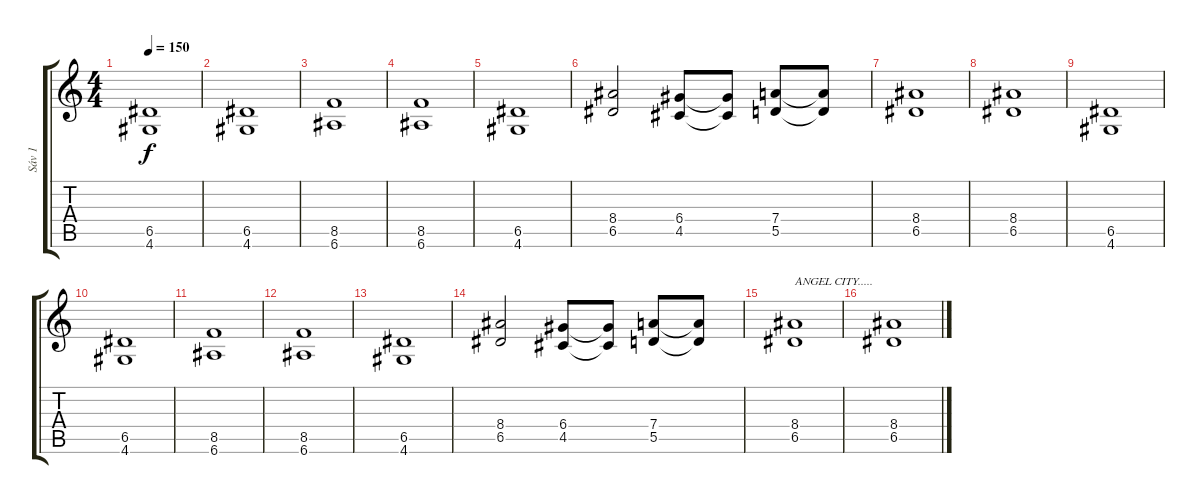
\track ("Sáv 1" "Sáv 1") {instrument overdrivenguitar}
\staff {score tabs}
\tuning (E4 B3 G3 D3 A2 E2) {hide}
\ts (4 4)
\tempo 150
\clef g2
\ks c
(6.5 4.6).1{dy f} |
(6.5 4.6).1 |
(8.5 6.6).1 |
(8.5 6.6).1 |
(6.5 4.6).1 |
(8.4 6.5).2 (6.4 4.5).8 (6.4{t} 4.5{t}).8 (7.4 5.5).8 (7.4{t} 5.5{t}).8 |
(8.4 6.5).1 |
(8.4 6.5).1 |
(6.5 4.6).1 |
(6.5 4.6).1 |
(8.5 6.6).1 |
(8.5 6.6).1 |
(6.5 4.6).1 |
(8.4 6.5).2 (6.4 4.5).8 (6.4{t} 4.5{t}).8 (7.4 5.5).8 (7.4{t} 5.5{t}).8 |
(8.4 6.5).1{txt "ANGEL CITY....."} |
(8.4 6.5).1
